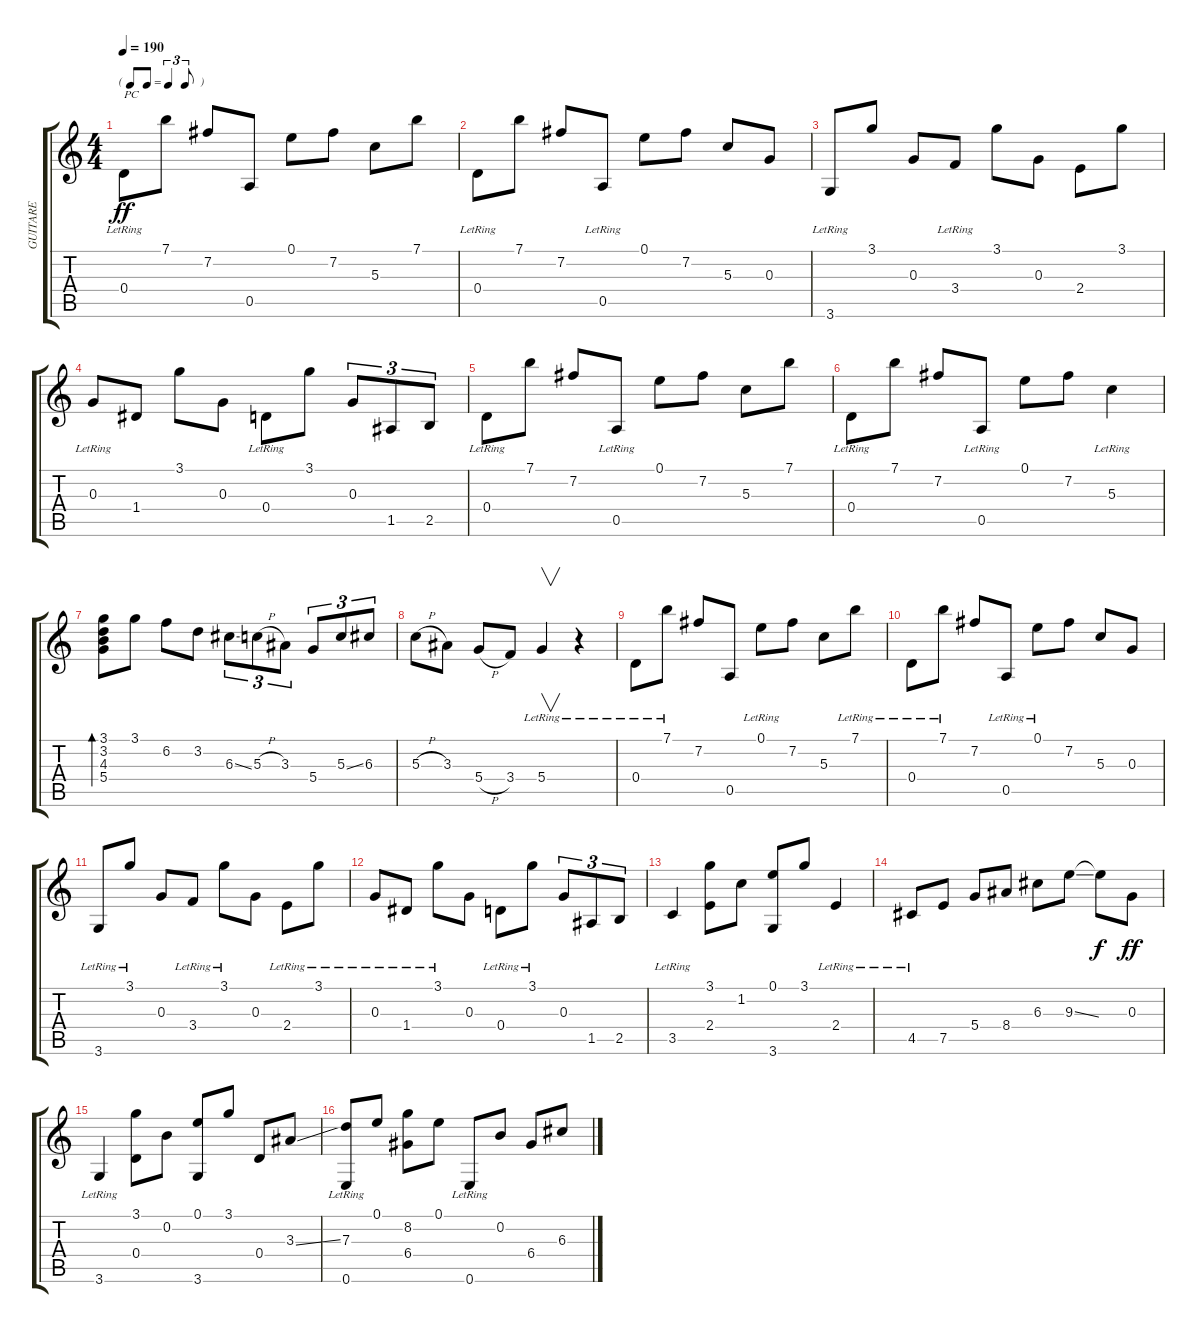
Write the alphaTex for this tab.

\track ("GUITARE" "GUITARE") {instrument acousticguitarsteel}
\staff {score tabs}
\tuning (E4 B3 G3 D3 A2 E2) {hide}
\ts (4 4)
\tf triplet8th
\tempo 190
\clef g2
\ks c
0.4{lr}.8{txt "PC" dy ff} 7.1.8 7.2.8 0.5.8 0.1.8 7.2.8 5.3.8 7.1.8 |
0.4{lr}.8 7.1.8 7.2.8 0.5{lr}.8 0.1.8 7.2.8 5.3.8 0.3.8 |
3.6{lr}.8 3.1.8 0.3.8 3.4{lr}.8 3.1.8 0.3.8 2.4.8 3.1.8 |
0.3{lr}.8 1.4.8 3.1.8 0.3.8 0.4{lr}.8 3.1.8 0.3.8{tu (3 2)} 1.5.8{tu (3 2)} 2.5.8{tu (3 2)} |
0.4{lr}.8 7.1.8 7.2.8 0.5{lr}.8 0.1.8 7.2.8 5.3.8 7.1.8 |
0.4{lr}.8 7.1.8 7.2.8 0.5{lr}.8 0.1.8 7.2.8 5.3{lr}.4 |
(3.1 3.2 4.3 5.4).8{bd 60} 3.1.8 6.2.8 3.2.8 6.3{ss}.8{tu (3 2)} 5.3{h}.8{tu (3 2)} 3.3.8{tu (3 2)} 5.4.8{tu (3 2)} 5.3{ss}.8{tu (3 2)} 6.3.8{tu (3 2)} |
5.3{h}.8 3.3.8 5.4{h}.8 3.4.8 5.4{lr}.4{v} r.4 |
0.4{lr}.8 7.1{lr}.8 7.2.8 0.5.8 0.1{lr}.8 7.2.8 5.3.8 7.1{lr}.8 |
0.4{lr}.8 7.1{lr}.8 7.2.8 0.5{lr}.8 0.1{lr}.8 7.2.8 5.3.8 0.3.8 |
3.6{lr}.8 3.1{lr}.8 0.3.8 3.4{lr}.8 3.1{lr}.8 0.3.8 2.4{lr}.8 3.1{lr}.8 |
0.3{lr}.8 1.4{lr}.8 3.1{lr}.8 0.3.8 0.4{lr}.8 3.1{lr}.8 0.3.8{tu (3 2)} 1.5.8{tu (3 2)} 2.5.8{tu (3 2)} |
3.5{lr}.4 (3.1 2.4).8 1.2.8 (0.1 3.6).8 3.1.8 2.4{lr}.4 |
4.5{lr}.8 7.5.8 5.4.8 8.4.8 6.3.8 9.3{ss}.8 9.3{t}.8{dy f} 0.3.8{dy ff} |
3.6{lr}.4 (3.1 0.4).8 0.2.8 (0.1 3.6).8 3.1.8 0.4.8 3.3{ss}.8 |
(7.3 0.6{lr}).8 0.1.8 (8.2 6.4).8 0.1.8 0.6{lr}.8 0.2.8 6.4.8 6.3.8
